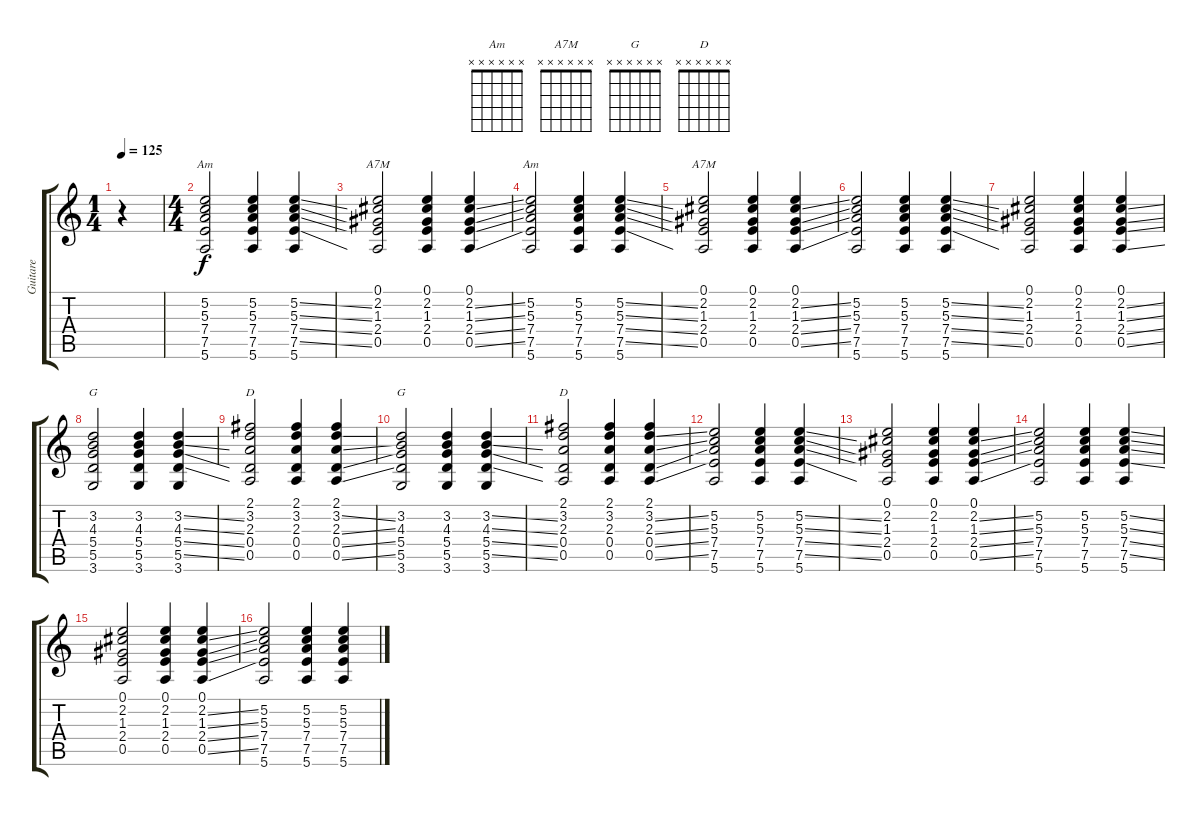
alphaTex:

\track ("Guitare" "Guitare") {instrument acousticguitarnylon}
\staff {score tabs}
\tuning (E4 B3 G3 D3 A2 E2) {hide}
\chord ("Am" 5 5 5 7 7 5) {firstfret 5}
\chord ("A7M" 0 2 1 2 0 x)
\chord ("Am" x x x x x x) {firstfret 0}
\chord ("A7M" x x x x x x) {firstfret 0}
\chord ("G" x 3 4 5 5 3) {firstfret 3}
\chord ("D" 2 3 2 0 0 x)
\chord ("G" x x x x x x) {firstfret 0}
\chord ("D" x x x x x x) {firstfret 0}
\ts (1 4)
\tempo 125
\clef g2
\ks c
r.4{dy f instrument acousticguitarnylon} |
\ts (4 4)
(5.2 5.3 7.4 7.5 5.6).2{ch "Am"} (5.2 5.3 7.4 7.5 5.6).4 (5.2{ss} 5.3{ss} 7.4{ss} 7.5{ss} 5.6).4 |
(0.1 2.2 1.3 2.4 0.5).2{ch "A7M"} (0.1 2.2 1.3 2.4 0.5).4 (0.1 2.2{ss} 1.3{ss} 2.4{ss} 0.5{ss}).4 |
(5.2 5.3 7.4 7.5 5.6).2{ch "Am"} (5.2 5.3 7.4 7.5 5.6).4 (5.2{ss} 5.3{ss} 7.4{ss} 7.5{ss} 5.6).4 |
(0.1 2.2 1.3 2.4 0.5).2{ch "A7M"} (0.1 2.2 1.3 2.4 0.5).4 (0.1 2.2{ss} 1.3{ss} 2.4{ss} 0.5{ss}).4 |
(5.2 5.3 7.4 7.5 5.6).2 (5.2 5.3 7.4 7.5 5.6).4 (5.2{ss} 5.3{ss} 7.4{ss} 7.5{ss} 5.6).4 |
(0.1 2.2 1.3 2.4 0.5).2 (0.1 2.2 1.3 2.4 0.5).4 (0.1 2.2{ss} 1.3{ss} 2.4{ss} 0.5{ss}).4 |
(3.2 4.3 5.4 5.5 3.6).2{ch "G"} (3.2 4.3 5.4 5.5 3.6).4 (3.2{ss} 4.3{ss} 5.4{ss} 5.5{ss} 3.6).4 |
(2.1 3.2 2.3 0.4 0.5).2{ch "D"} (2.1 3.2 2.3 0.4 0.5).4 (2.1 3.2{ss} 2.3{ss} 0.4{ss} 0.5{ss}).4 |
(3.2 4.3 5.4 5.5 3.6).2{ch "G"} (3.2 4.3 5.4 5.5 3.6).4 (3.2{ss} 4.3{ss} 5.4{ss} 5.5{ss} 3.6).4 |
(2.1 3.2 2.3 0.4 0.5).2{ch "D"} (2.1 3.2 2.3 0.4 0.5).4 (2.1 3.2{ss} 2.3{ss} 0.4{ss} 0.5{ss}).4 |
(5.2 5.3 7.4 7.5 5.6).2 (5.2 5.3 7.4 7.5 5.6).4 (5.2{ss} 5.3{ss} 7.4{ss} 7.5{ss} 5.6).4 |
(0.1 2.2 1.3 2.4 0.5).2 (0.1 2.2 1.3 2.4 0.5).4 (0.1 2.2{ss} 1.3{ss} 2.4{ss} 0.5{ss}).4 |
(5.2 5.3 7.4 7.5 5.6).2 (5.2 5.3 7.4 7.5 5.6).4 (5.2{ss} 5.3{ss} 7.4{ss} 7.5{ss} 5.6).4 |
(0.1 2.2 1.3 2.4 0.5).2 (0.1 2.2 1.3 2.4 0.5).4 (0.1 2.2{ss} 1.3{ss} 2.4{ss} 0.5{ss}).4 |
(5.2 5.3 7.4 7.5 5.6).2 (5.2 5.3 7.4 7.5 5.6).4 (5.2{ss} 5.3{ss} 7.4{ss} 7.5{ss} 5.6).4
